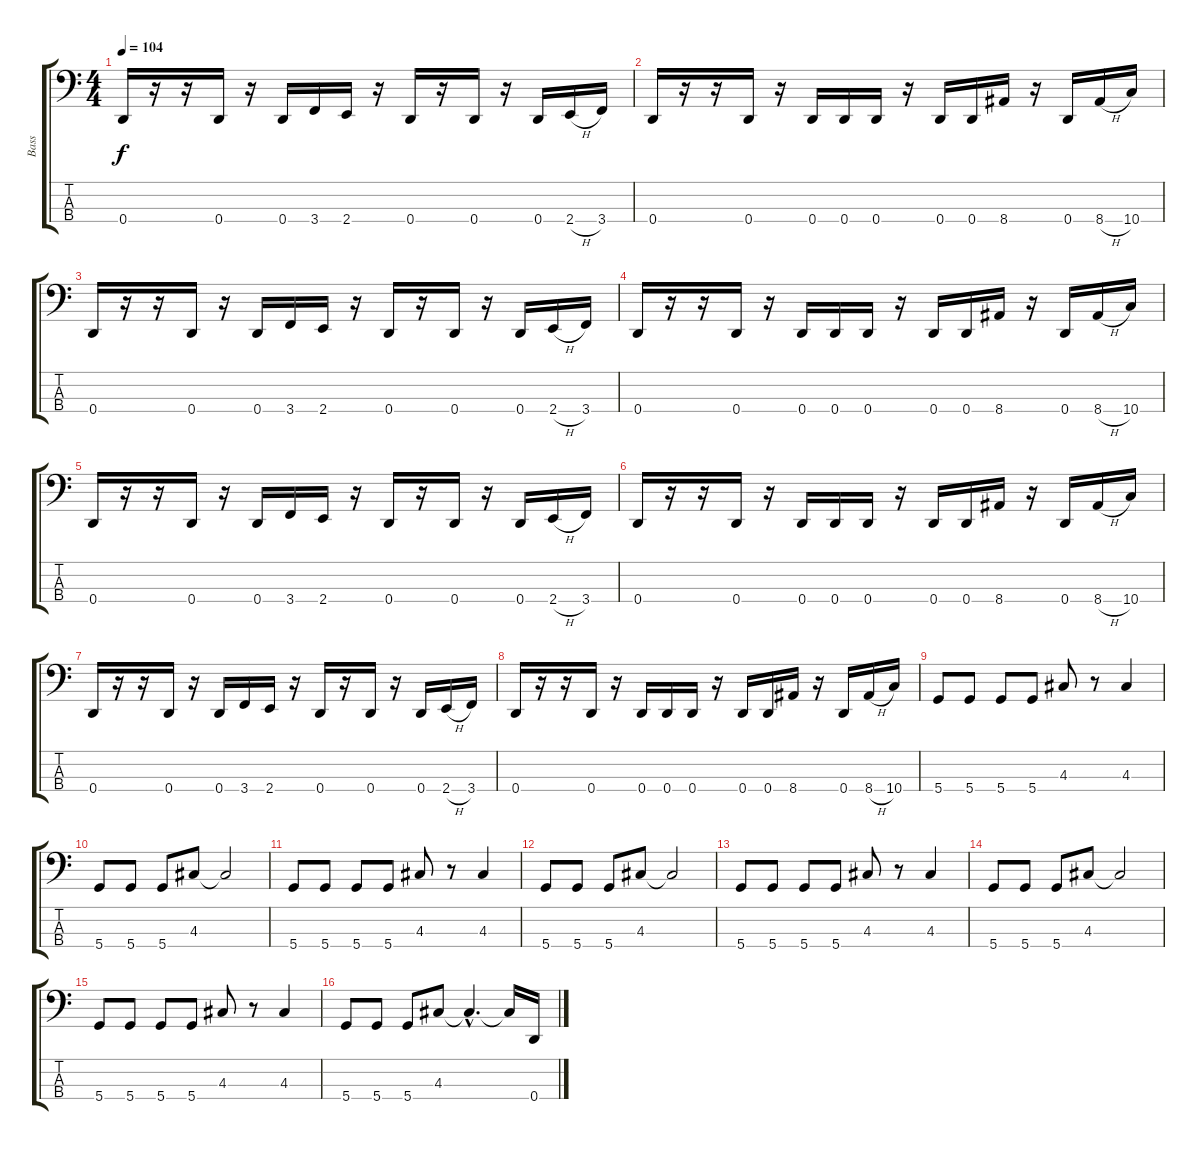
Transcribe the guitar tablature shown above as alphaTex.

\track ("Bass" "Bass") {instrument electricbassfinger}
\staff {score tabs}
\tuning (G2 D2 A1 D1) {hide}
\ts (4 4)
\tempo 104
\clef f4
\ks c
0.4.16{dy f} r.16 r.16 0.4.16 r.16 0.4.16 3.4.16 2.4.16 r.16 0.4.16 r.16 0.4.16 r.16 0.4.16 2.4{h}.16 3.4.16 |
0.4.16 r.16 r.16 0.4.16 r.16 0.4.16 0.4.16 0.4.16 r.16 0.4.16 0.4.16 8.4.16 r.16 0.4.16 8.4{h}.16 10.4.16 |
0.4.16 r.16 r.16 0.4.16 r.16 0.4.16 3.4.16 2.4.16 r.16 0.4.16 r.16 0.4.16 r.16 0.4.16 2.4{h}.16 3.4.16 |
0.4.16 r.16 r.16 0.4.16 r.16 0.4.16 0.4.16 0.4.16 r.16 0.4.16 0.4.16 8.4.16 r.16 0.4.16 8.4{h}.16 10.4.16 |
0.4.16 r.16 r.16 0.4.16 r.16 0.4.16 3.4.16 2.4.16 r.16 0.4.16 r.16 0.4.16 r.16 0.4.16 2.4{h}.16 3.4.16 |
0.4.16 r.16 r.16 0.4.16 r.16 0.4.16 0.4.16 0.4.16 r.16 0.4.16 0.4.16 8.4.16 r.16 0.4.16 8.4{h}.16 10.4.16 |
0.4.16 r.16 r.16 0.4.16 r.16 0.4.16 3.4.16 2.4.16 r.16 0.4.16 r.16 0.4.16 r.16 0.4.16 2.4{h}.16 3.4.16 |
0.4.16 r.16 r.16 0.4.16 r.16 0.4.16 0.4.16 0.4.16 r.16 0.4.16 0.4.16 8.4.16 r.16 0.4.16 8.4{h}.16 10.4.16 |
5.4.8 5.4.8 5.4.8 5.4.8 4.3.8 r.8 4.3.4 |
5.4.8 5.4.8 5.4.8 4.3.8 4.3{t}.2 |
5.4.8 5.4.8 5.4.8 5.4.8 4.3.8 r.8 4.3.4 |
5.4.8 5.4.8 5.4.8 4.3.8 4.3{t}.2 |
5.4.8 5.4.8 5.4.8 5.4.8 4.3.8 r.8 4.3.4 |
5.4.8 5.4.8 5.4.8 4.3.8 4.3{t}.2 |
5.4.8 5.4.8 5.4.8 5.4.8 4.3.8 r.8 4.3.4 |
5.4.8 5.4.8 5.4.8 4.3.8 4.3{hac t}.4{d} 4.3{t}.16 0.4.16
